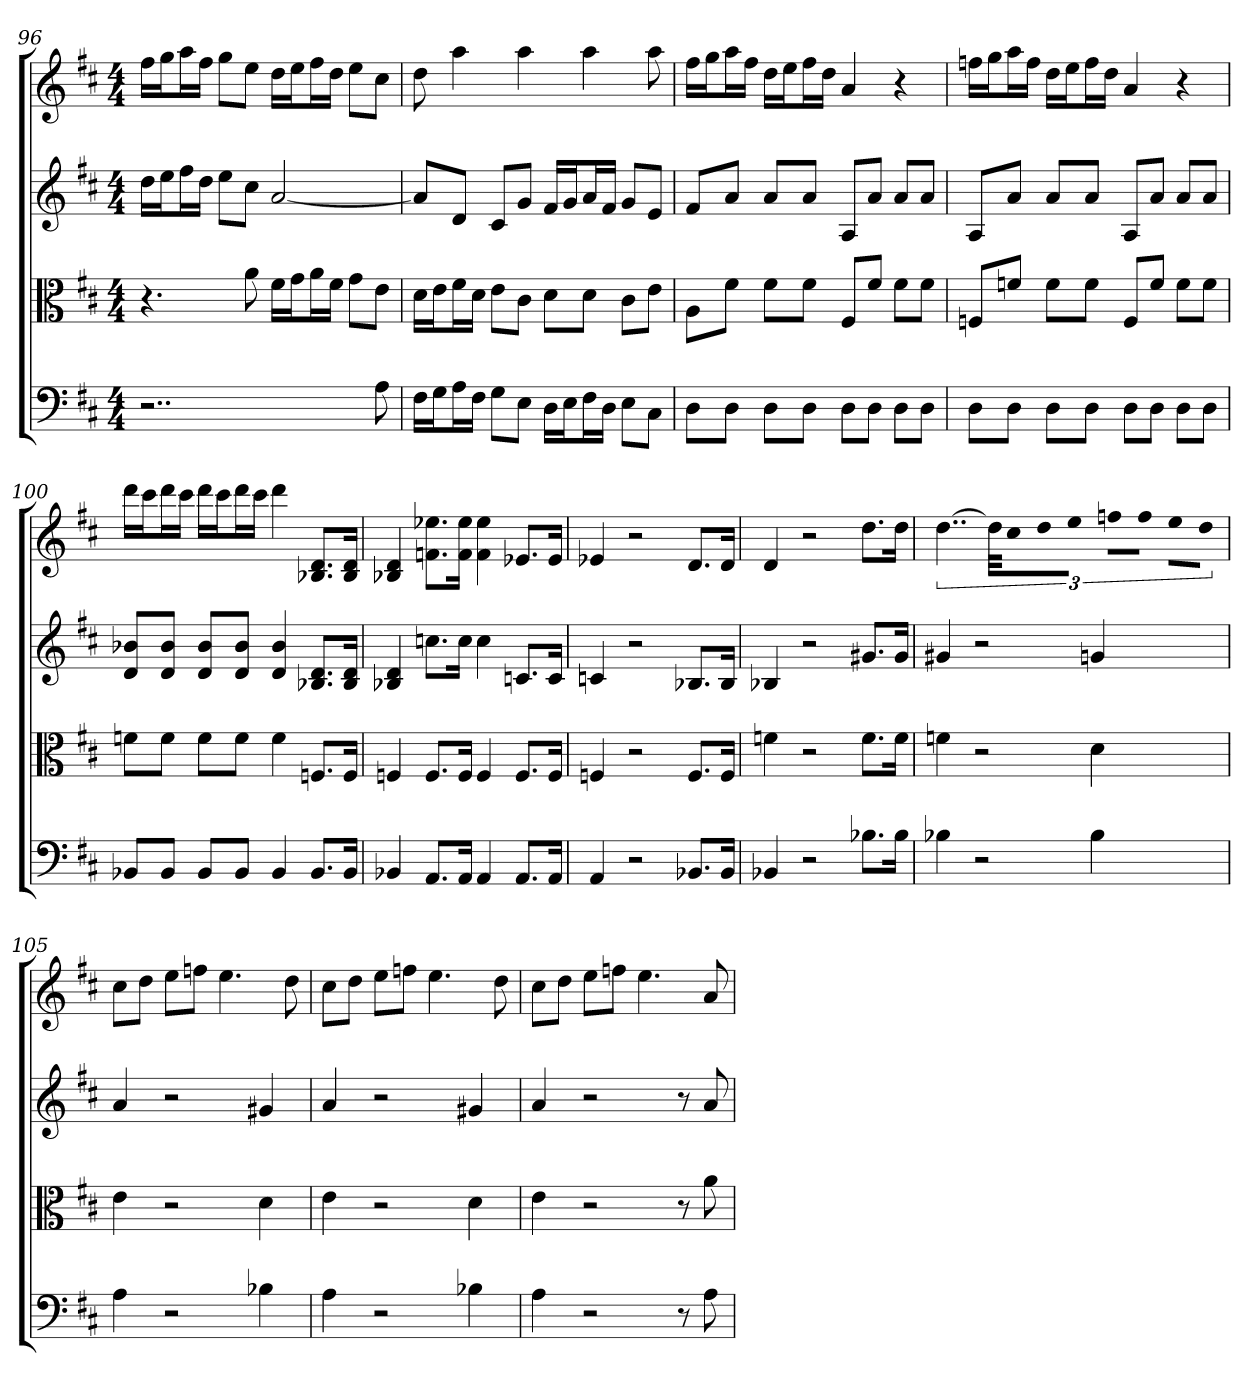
**kern	**kern	**kern	**kern
*part4	*part3	*part2	*part1
*staff4	*staff3	*staff2	*staff1
*clefF4	*clefC3	*	*
*k[f#c#]	*k[f#c#]	*k[f#c#]	*k[f#c#]
*D:	*D:	*D:	*D:
*M4/4	*M4/4	*M4/4	*M4/4
=96	=96	=96	=96
2..r	4.r	16ddLL	16ff#LL
.	.	16eeJ	16ggJ
.	.	16ff#L	16aaL
.	.	16ddJJ	16ff#JJ
.	.	8eeL	8ggL
.	8a	8cc#J	8eeJ
.	16f#\LL	[2a	16ddLL
.	16g\J	.	16eeJ
.	16a\L	.	16ff#L
.	16f#\JJ	.	16ddJJ
.	8g\L	.	8eeL
8A	8e\J	.	8cc#J
=97	=97	=97	=97
16F#\LL	16d\LL	8aL]	8dd
16G\J	16e\J	.	.
16A\L	16f#\L	8dJ	4aa
16F#\JJ	16d\JJ	.	.
8G\L	8e\L	8c#L	.
8E\J	8c#\J	8gJ	4aa
16D\LL	8d\L	16f#LL	.
16E\J	.	16gJ	.
16F#\L	8d\J	16aL	4aa
16D\JJ	.	16f#JJ	.
8E\L	8c#\L	8gL	.
8C#\J	8e\J	8eJ	8aa
=98	=98	=98	=98
8D\L	8A\L	8f#L	16ff#LL
.	.	.	16ggJ
8D\J	8f#\J	8aJ	16aaL
.	.	.	16ff#JJ
8D\L	8f#\L	8aL	16ddLL
.	.	.	16eeJ
8D\J	8f#\J	8aJ	16ff#L
.	.	.	16ddJJ
8D\L	8F#/L	8AL	4a
8D\J	8f#/J	8aJ	.
8D\L	8f#\L	8aL	4r
8D\J	8f#\J	8aJ	.
=99	=99	=99	=99
8D\L	8Fn/L	8AL	16ffnLL
.	.	.	16ggJ
8D\J	8fn/J	8aJ	16aaL
.	.	.	16ffJJ
8D\L	8f\L	8aL	16ddLL
.	.	.	16eeJ
8D\J	8f\J	8aJ	16ffL
.	.	.	16ddJJ
8D\L	8F/L	8AL	4a
8D\J	8f/J	8aJ	.
8D\L	8f\L	8aL	4r
8D\J	8f\J	8aJ	.
=100	=100	=100	=100
8BB-X/L	8fn\L	8d 8b-XL	16dddLL
.	.	.	16ccc#J
8BB-/J	8f\J	8d 8b-J	16dddL
.	.	.	16ccc#JJ
8BB-/L	8f\L	8d 8b-L	16dddLL
.	.	.	16ccc#J
8BB-/J	8f\J	8d 8b-J	16dddL
.	.	.	16ccc#JJ
4BB-	4f	4d 4b-	4ddd
8.BB-/L	8.Fn/L	8.B-X 8.dL	8.B-X 8.dL
16BB-/Jk	16F/Jk	16B- 16dJk	16B- 16dJk
=101	=101	=101	=101
4BB-X	4Fn	4B-X 4d	4B-X 4d
8.AA/L	8.F/L	8.ccnL	8.fn 8.ee-XL
16AA/Jk	16F/Jk	16ccJk	16f 16ee-Jk
4AA	4F	4cc	4f 4ee-
8.AA/L	8.F/L	8.cnL	8.e-XL
16AA/Jk	16F/Jk	16cJk	16e-Jk
=102	=102	=102	=102
4AA	4Fn	4cn	4e-X
2r	2r	2r	2r
8.BB-X/L	8.F/L	8.B-XL	8.dL
16BB-/Jk	16F/Jk	16B-Jk	16dJk
=103	=103	=103	=103
4BB-X	4fn	4B-X	4d
2r	2r	2r	2r
8.B-X\L	8.f\L	8.g#XL	8.ddL
16B-\Jk	16f\Jk	16g#Jk	16ddJk
=104	=104	=104	=104
4B-X	4fn	4g#X	[6..dd
2r	2r	2r	.
.	.	.	48ddKLL]
.	.	.	16cc#J
.	.	.	16ddL
.	.	.	16eeJJ
.	.	.	8ffnL
.	.	.	8ffJ
4B-	4d	4gn	8eeL
.	.	.	8ddJ
=105	=105	=105	=105
4A	4e	4a	8cc#L
.	.	.	8ddJ
2r	2r	2r	8eeL
.	.	.	8ffnJ
.	.	.	4.ee
4B-X	4d	4g#X	.
.	.	.	8dd
=106	=106	=106	=106
4A	4e	4a	8cc#L
.	.	.	8ddJ
2r	2r	2r	8eeL
.	.	.	8ffnJ
.	.	.	4.ee
4B-X	4d	4g#X	.
.	.	.	8dd
=107	=107	=107	=107
4A	4e	4a	8cc#L
.	.	.	8ddJ
2r	2r	2r	8eeL
.	.	.	8ffnJ
.	.	.	4.ee
8r	8r	8r	.
8A	8a	8a	8a
=	=	=	=
*-	*-	*-	*-
